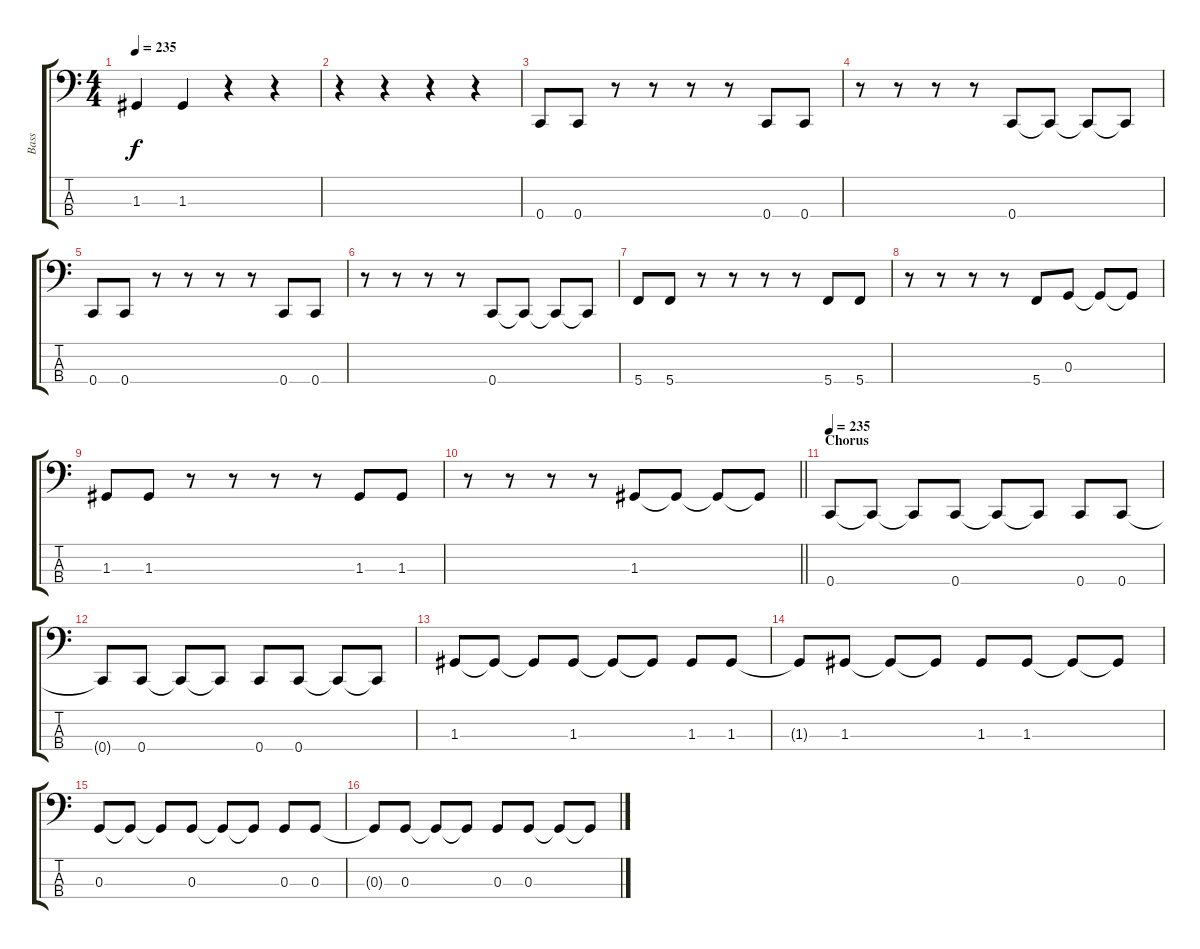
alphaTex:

\track ("Bass" "Bass") {instrument electricbassfinger}
\staff {score tabs}
\tuning (F2 C2 G1 C1) {hide}
\ts (4 4)
\tempo 235
\clef f4
\ks c
1.3.4{dy f} 1.3.4 r.4 r.4 |
r.4 r.4 r.4 r.4 |
0.4.8 0.4.8 r.8 r.8 r.8 r.8 0.4.8 0.4.8 |
r.8 r.8 r.8 r.8 0.4.8 0.4{t}.8 0.4{t}.8 0.4{t}.8 |
0.4.8 0.4.8 r.8 r.8 r.8 r.8 0.4.8 0.4.8 |
r.8 r.8 r.8 r.8 0.4.8 0.4{t}.8 0.4{t}.8 0.4{t}.8 |
5.4.8 5.4.8 r.8 r.8 r.8 r.8 5.4.8 5.4.8 |
r.8 r.8 r.8 r.8 5.4.8 0.3.8 0.3{t}.8 0.3{t}.8 |
1.3.8 1.3.8 r.8 r.8 r.8 r.8 1.3.8 1.3.8 |
\barLineRight lightlight
r.8 r.8 r.8 r.8 1.3.8 1.3{t}.8 1.3{t}.8 1.3{t}.8 |
\section ("" "Chorus")
\tempo 235
0.4.8 0.4{t}.8 0.4{t}.8 0.4.8 0.4{t}.8 0.4{t}.8 0.4.8 0.4.8 |
0.4{t}.8 0.4.8 0.4{t}.8 0.4{t}.8 0.4.8 0.4.8 0.4{t}.8 0.4{t}.8 |
1.3.8 1.3{t}.8 1.3{t}.8 1.3.8 1.3{t}.8 1.3{t}.8 1.3.8 1.3.8 |
1.3{t}.8 1.3.8 1.3{t}.8 1.3{t}.8 1.3.8 1.3.8 1.3{t}.8 1.3{t}.8 |
0.3.8 0.3{t}.8 0.3{t}.8 0.3.8 0.3{t}.8 0.3{t}.8 0.3.8 0.3.8 |
0.3{t}.8 0.3.8 0.3{t}.8 0.3{t}.8 0.3.8 0.3.8 0.3{t}.8 0.3{t}.8
